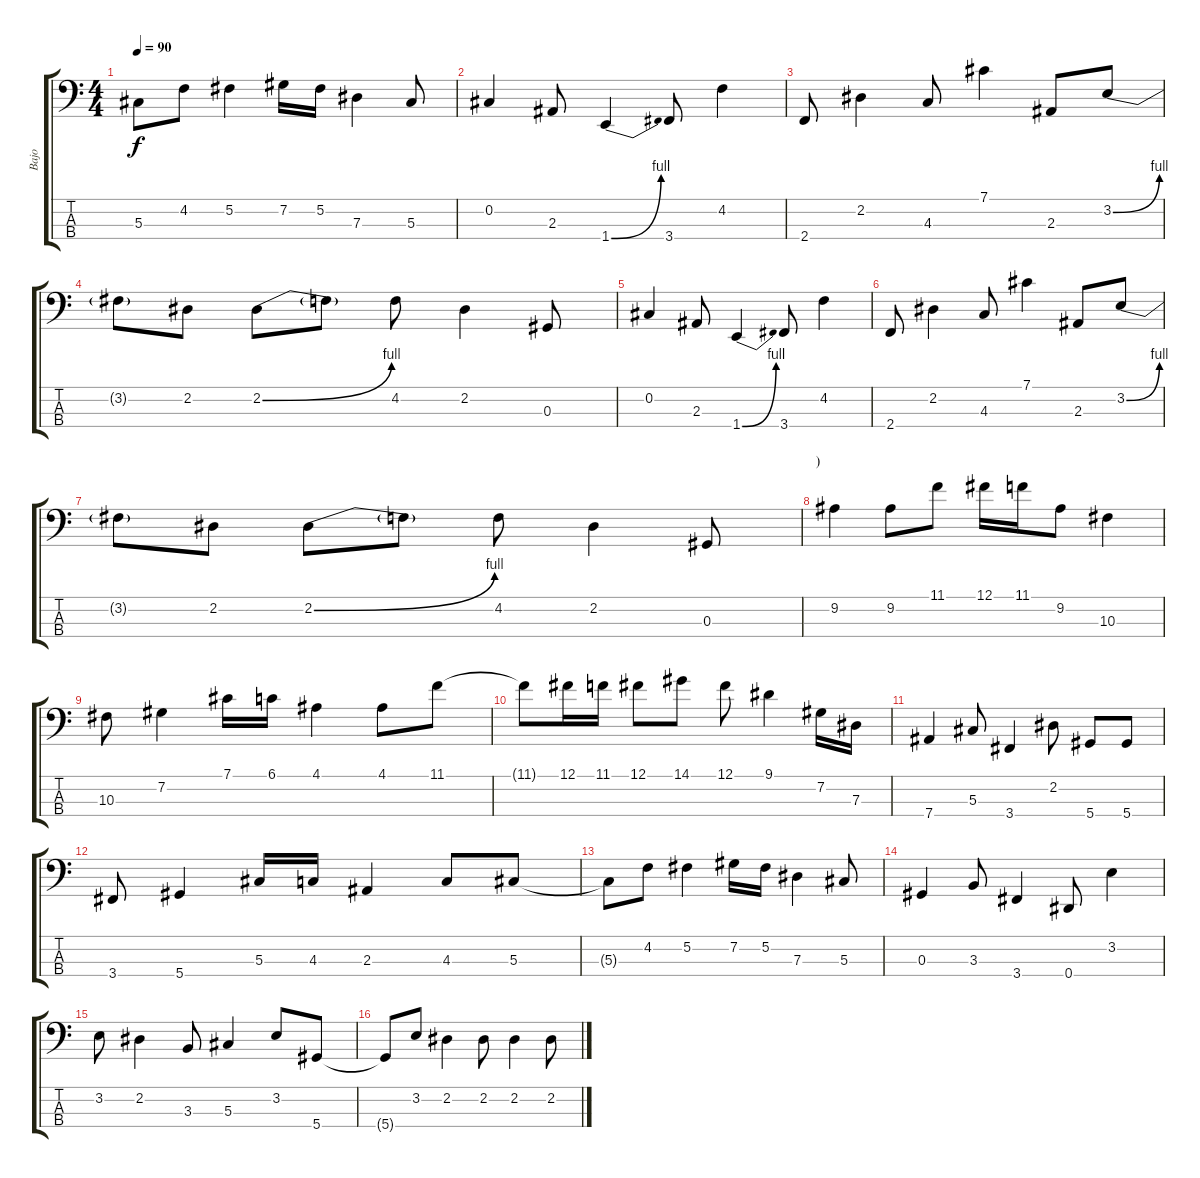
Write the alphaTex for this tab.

\track ("Bajo" "Bajo") {instrument electricbassfinger}
\staff {score tabs}
\tuning (Gb2 Db2 Ab1 Eb1) {hide}
\ts (4 4)
\tempo 90
\clef f4
\ks c
5.3{t}.8{dy f} 4.2.8 5.2.4 7.2.16 5.2.16 7.3.4 5.3.8 |
0.2.4 2.3.8 1.4{be (bend 0 0 60 4)}.4 3.4.8 4.2.4 |
2.4.8 2.2.4 4.3.8 7.1.4 2.3.8 3.2{be (bend 0 0 60 4)}.8 |
3.2{t}.8 2.2.8 2.2{be (bend 0 0 60 4)}.8 2.2{t}.8 4.2.8 2.2.4 0.3.8 |
0.2.4 2.3.8 1.4{be (bend 0 0 60 4)}.4 3.4.8 4.2.4 |
2.4.8 2.2.4 4.3.8 7.1.4 2.3.8 3.2{be (bend 0 0 60 4)}.8 |
3.2{t}.8 2.2.8 2.2{be (bend 0 0 60 4)}.8 2.2{t}.8 4.2.8 2.2.4 0.3.8 |
\section ("" ")")
9.2.4 9.2.8 11.1.8 12.1.16 11.1.16 9.2.8 10.3.4 |
10.3.8 7.2.4 7.1.16 6.1.16 4.1.4 4.1.8 11.1.8 |
11.1{t}.8 12.1.16 11.1.16 12.1.8 14.1.8 12.1.8 9.1.4 7.2.16 7.3.16 |
7.4.4 5.3.8 3.4.4 2.2.8 5.4.8 5.4.8 |
3.4.8 5.4.4 5.3.16 4.3.16 2.3.4 4.3.8 5.3.8 |
5.3{t}.8 4.2.8 5.2.4 7.2.16 5.2.16 7.3.4 5.3.8 |
0.3.4 3.3.8 3.4.4 0.4.8 3.2.4 |
3.2.8 2.2.4 3.3.8 5.3.4 3.2.8 5.4.8 |
5.4{t}.8 3.2.8 2.2.4 2.2.8 2.2.4 2.2.8
